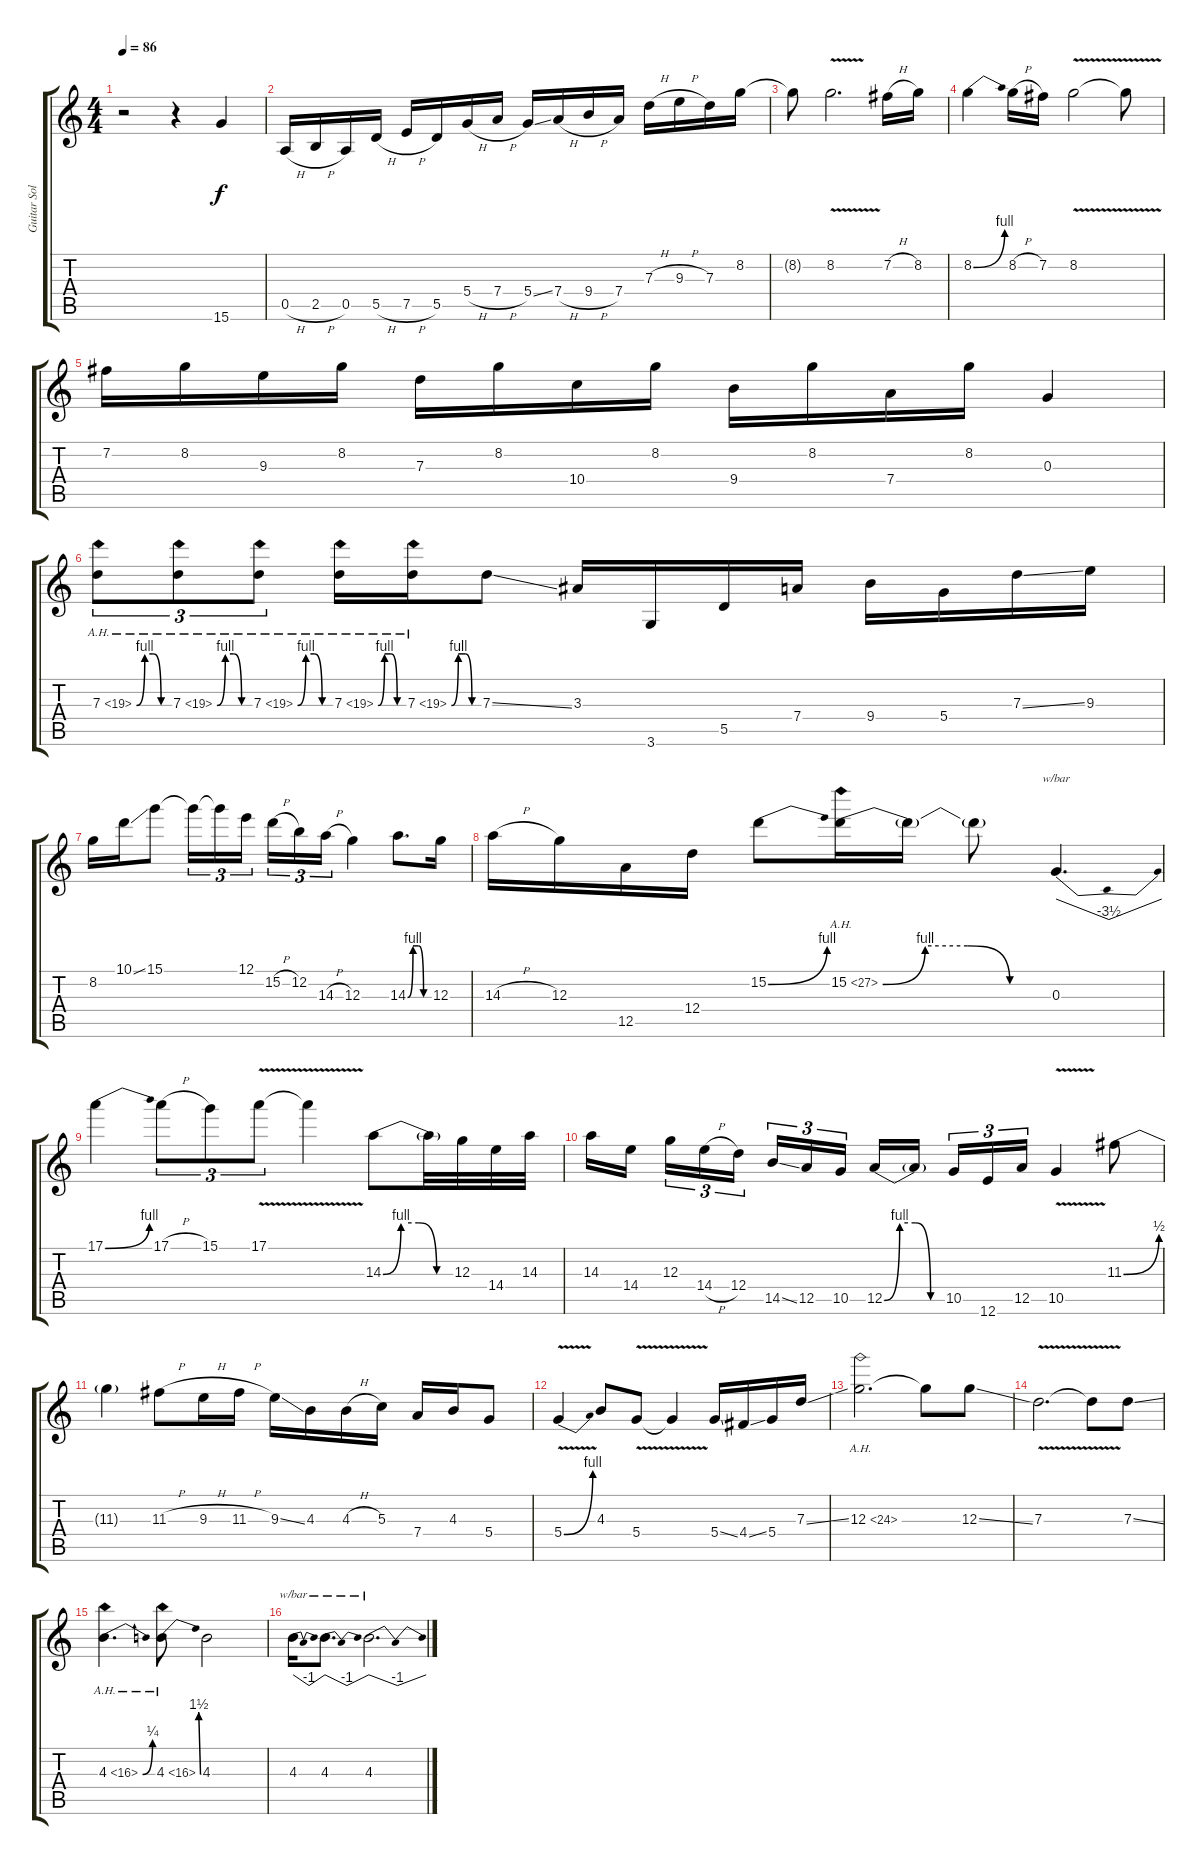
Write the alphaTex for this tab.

\track ("Guitar Solo" "Guitar Sol") {instrument distortionguitar}
\staff {score tabs}
\tuning (E4 B3 G3 D3 A2 E2) {hide}
\ts (4 4)
\tempo 86
\clef g2
\ks c
r.2{dy f instrument distortionguitar} r.4 15.6.4 |
0.5{h}.16 2.5{h}.16 0.5.16 5.5{h}.16 7.5{h}.16 5.5.16 5.4{h}.16 7.4{h}.16 5.4{ss}.16 7.4{h}.16 9.4{h}.16 7.4.16 7.3{h}.16 9.3{h}.16 7.3.16 8.2.16 |
8.2{t}.8 8.2{v}.2{d} 7.2{h}.16 8.2.16 |
8.2{be (bend 0 0 60 4)}.4 8.2{h}.16 7.2.16 8.2{v}.2 8.2{t}.8 |
7.2.16 8.2.16 9.3.16 8.2.16 7.3.16 8.2.16 10.4.16 8.2.16 9.4.16 8.2.16 7.4.16 8.2.16 0.3.4 |
7.3{be (custom 0 0 15 4 30 4 45 0 60 0) ah 12}.8{tu (3 2)} 7.3{be (custom 0 0 15 4 30 4 45 0 60 0) ah 12}.8{tu (3 2)} 7.3{be (custom 0 0 15 4 30 4 45 0 60 0) ah 12}.8{tu (3 2)} 7.3{be (custom 0 0 15 4 30 4 45 0 60 0) ah 12}.16 7.3{be (custom 0 0 15 4 30 4 45 0 60 0) ah 12}.16 7.3{ss}.8 3.3.16 3.6.16 5.5.16 7.4.16 9.4.16 5.4.16 7.3{ss}.16 9.3.16 |
8.2.16 10.1{ss}.16 15.1.8 15.1{t}.16{tu (3 2)} 15.1{t}.16{tu (3 2)} 12.1.16{tu (3 2) beam splitsecondary} 15.2{h}.16{tu (3 2)} 12.2.16{tu (3 2)} 14.3{h}.16{tu (3 2)} 12.3.4 14.3{be (custom 0 0 15 4 30 4 45 0 60 0)}.8{d} 12.3.16 |
14.3{h}.16 12.3.16 12.5.16 12.4.16 15.2{be (bend 0 0 60 4)}.8 15.2{be (custom 0 0 15 4 30 4 45 0 60 0) ah 12}.16 15.2{t}.16 15.2{t}.8 0.3.4{d tbe (dip default 0 0 30 -14 60 0)} |
17.1{be (bend 0 0 60 4)}.4 17.1{h}.8{tu (3 2)} 15.1.8{tu (3 2)} 17.1{v}.8{tu (3 2)} 17.1{t}.4 14.3{be (custom 0 0 15 4 30 4 45 0 60 0)}.8 14.3{t}.32 12.3.32 14.4.32 14.3.32 |
14.3.16 14.4.16{beam splitsecondary} 12.3.16{tu (3 2)} 14.4{h}.16{tu (3 2)} 12.4.16{tu (3 2)} 14.5{ss}.16{tu (3 2)} 12.5.16{tu (3 2)} 10.5.16{tu (3 2) beam splitsecondary} 12.5{be (custom 0 0 15 4 30 4 45 0 60 0)}.16 12.5{t}.16 10.5.16{tu (3 2)} 12.6.16{tu (3 2)} 12.5.16{tu (3 2)} 10.5{v}.4 11.3{be (bend 0 0 60 2)}.8 |
11.3{t}.4 11.3{h}.8 9.3{h}.16 11.3{h}.16 9.3{ss}.16 4.3.16 4.3{h}.16 5.3.16 7.4.16 4.3.16 5.4.8 |
5.4{be (bend 0 0 60 4) v}.4 4.3.8 5.4{v}.8 5.4{t}.4 5.4{ss}.16 4.4{ss}.16 5.4.16 7.3{ss}.16 |
12.3{ah 12}.2{d} 12.3{t}.8 12.3{ss}.8 |
7.3{v}.2{d} 7.3{t}.8 7.3{ss}.8 |
4.3{be (bend 0 0 60 1) ah 12}.4{d} 4.3{be (bend 0 0 60 6) ah 12}.8 4.3.2 |
4.3.16{tbe (dip default 0 0 30 -4 60 0)} 4.3.8{d tbe (dip default 0 0 30 -4 60 0)} 4.3.2{d tbe (dip default 0 0 30 -4 60 0)}
